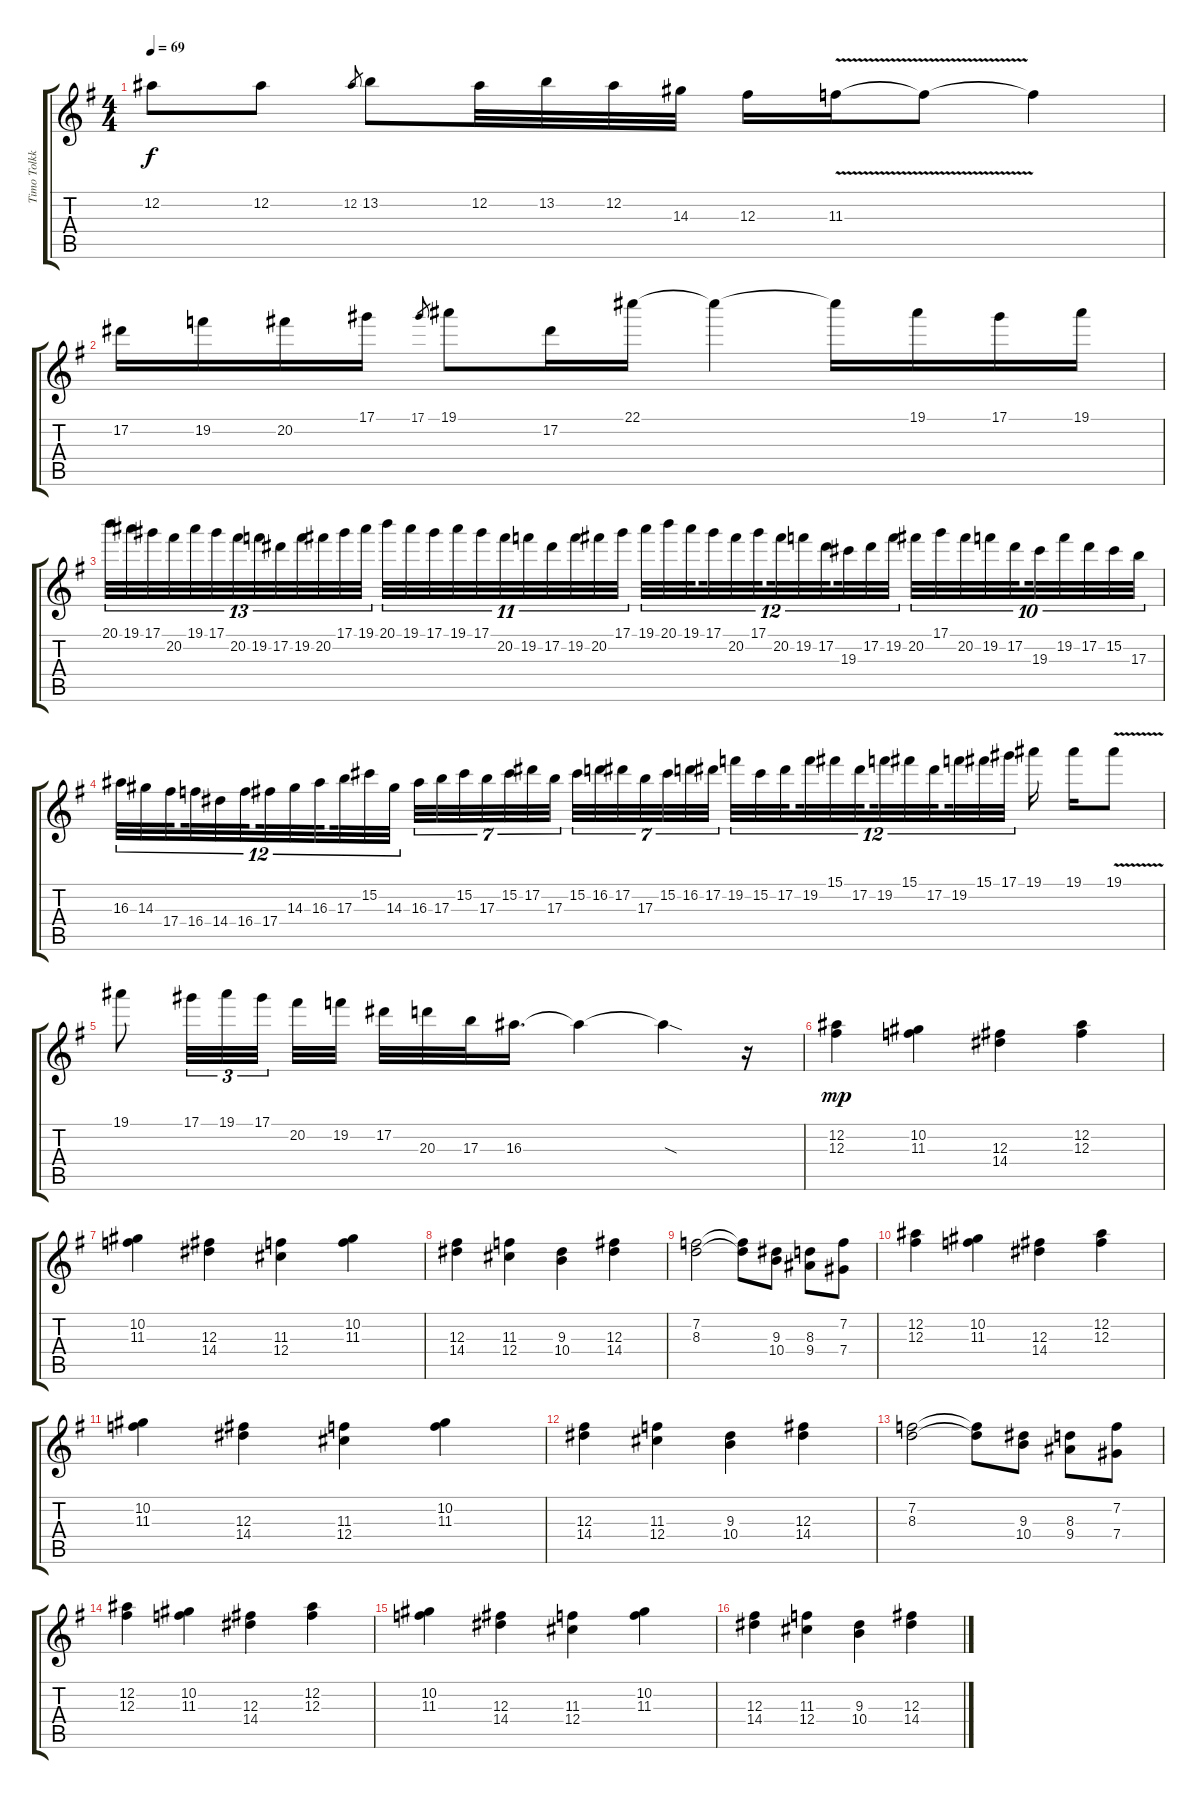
\track ("Timo Tolkki I" "Timo Tolkk") {instrument acousticguitarsteel}
\staff {score tabs}
\tuning (Eb4 Bb3 Gb3 Db3 Ab2 Eb2) {hide}
\ts (4 4)
\tempo 69
\clef g2
\ks g
12.2{t}.8{dy f} 12.2.8 12.2.8{gr} 13.2.8 12.2.32 13.2.32 12.2.32 14.3.32 12.3.16 11.3{v}.16 11.3{t}.8 11.3{t}.4 |
17.2.16 19.2.16 20.2.16 17.1.16 17.1.8{gr} 19.1.8 17.2.16 22.1.16 22.1{t}.4 22.1{t}.16 19.1.16 17.1.16 19.1.16 |
20.1.32{tu (13 8)} 19.1.32{tu (13 8)} 17.1.32{tu (13 8)} 20.2.32{tu (13 8)} 19.1.32{tu (13 8)} 17.1.32{tu (13 8)} 20.2.32{tu (13 8)} 19.2.32{tu (13 8)} 17.2.32{tu (13 8)} 19.2.32{tu (13 8)} 20.2.32{tu (13 8)} 17.1.32{tu (13 8)} 19.1.32{tu (13 8)} 20.1.32{tu (11 8)} 19.1.32{tu (11 8)} 17.1.32{tu (11 8)} 19.1.32{tu (11 8)} 17.1.32{tu (11 8)} 20.2.32{tu (11 8)} 19.2.32{tu (11 8)} 17.2.32{tu (11 8)} 19.2.32{tu (11 8)} 20.2.32{tu (11 8)} 17.1.32{tu (11 8)} 19.1.32{tu (12 8)} 20.1.32{tu (12 8)} 19.1.32{tu (12 8) beam splitsecondary} 17.1.32{tu (12 8)} 20.2.32{tu (12 8)} 17.1.32{tu (12 8) beam splitsecondary} 20.2.32{tu (12 8)} 19.2.32{tu (12 8)} 17.2.32{tu (12 8) beam splitsecondary} 19.3.32{tu (12 8)} 17.2.32{tu (12 8)} 19.2.32{tu (12 8)} 20.2.32{tu (10 8)} 17.1.32{tu (10 8)} 20.2.32{tu (10 8)} 19.2.32{tu (10 8)} 17.2.32{tu (10 8) beam splitsecondary} 19.3.32{tu (10 8)} 19.2.32{tu (10 8)} 17.2.32{tu (10 8)} 15.2.32{tu (10 8)} 17.3.32{tu (10 8)} |
16.3.32{tu (12 8)} 14.3.32{tu (12 8)} 17.4.32{tu (12 8) beam splitsecondary} 16.4.32{tu (12 8)} 14.4.32{tu (12 8)} 16.4.32{tu (12 8) beam splitsecondary} 17.4.32{tu (12 8)} 14.3.32{tu (12 8)} 16.3.32{tu (12 8) beam splitsecondary} 17.3.32{tu (12 8)} 15.2.32{tu (12 8)} 14.3.32{tu (12 8)} 16.3.32{tu (7 4)} 17.3.32{tu (7 4)} 15.2.32{tu (7 4)} 17.3.32{tu (7 4)} 15.2.32{tu (7 4)} 17.2.32{tu (7 4)} 17.3.32{tu (7 4) beam splitsecondary} 15.2.32{tu (7 4)} 16.2.32{tu (7 4)} 17.2.32{tu (7 4)} 17.3.32{tu (7 4)} 15.2.32{tu (7 4)} 16.2.32{tu (7 4)} 17.2.32{tu (7 4)} 19.2.32{tu (12 8)} 15.2.32{tu (12 8)} 17.2.32{tu (12 8) beam splitsecondary} 19.2.32{tu (12 8)} 15.1.32{tu (12 8)} 17.2.32{tu (12 8) beam splitsecondary} 19.2.32{tu (12 8)} 15.1.32{tu (12 8)} 17.2.32{tu (12 8) beam splitsecondary} 19.2.32{tu (12 8)} 15.1.32{tu (12 8)} 17.1.32{tu (12 8)} 19.1.16 19.1.16 19.1{v}.8 |
19.1.8 17.1.32{tu (3 2)} 19.1.32{tu (3 2)} 17.1.32{tu (3 2) beam splitsecondary} 20.2.32 19.2.32 17.2.32 20.3.32 17.3.32 16.3.16{d} 16.3{t}.4 16.3{sod t}.4 r.16 |
(12.2 12.3).4{dy mp} (10.2 11.3).4 (12.3 14.4).4 (12.2 12.3).4 |
(10.2 11.3).4 (12.3 14.4).4 (11.3 12.4).4 (10.2 11.3).4 |
(12.3 14.4).4 (11.3 12.4).4 (9.3 10.4).4 (12.3 14.4).4 |
(7.2 8.3).2 (7.2{t} 8.3{t}).8 (9.3 10.4).8 (8.3 9.4).8 (7.2 7.4).8 |
(12.2 12.3).4 (10.2 11.3).4 (12.3 14.4).4 (12.2 12.3).4 |
(10.2 11.3).4 (12.3 14.4).4 (11.3 12.4).4 (10.2 11.3).4 |
(12.3 14.4).4 (11.3 12.4).4 (9.3 10.4).4 (12.3 14.4).4 |
(7.2 8.3).2 (7.2{t} 8.3{t}).8 (9.3 10.4).8 (8.3 9.4).8 (7.2 7.4).8 |
(12.2 12.3).4 (10.2 11.3).4 (12.3 14.4).4 (12.2 12.3).4 |
(10.2 11.3).4 (12.3 14.4).4 (11.3 12.4).4 (10.2 11.3).4 |
(12.3 14.4).4 (11.3 12.4).4 (9.3 10.4).4 (12.3 14.4).4
